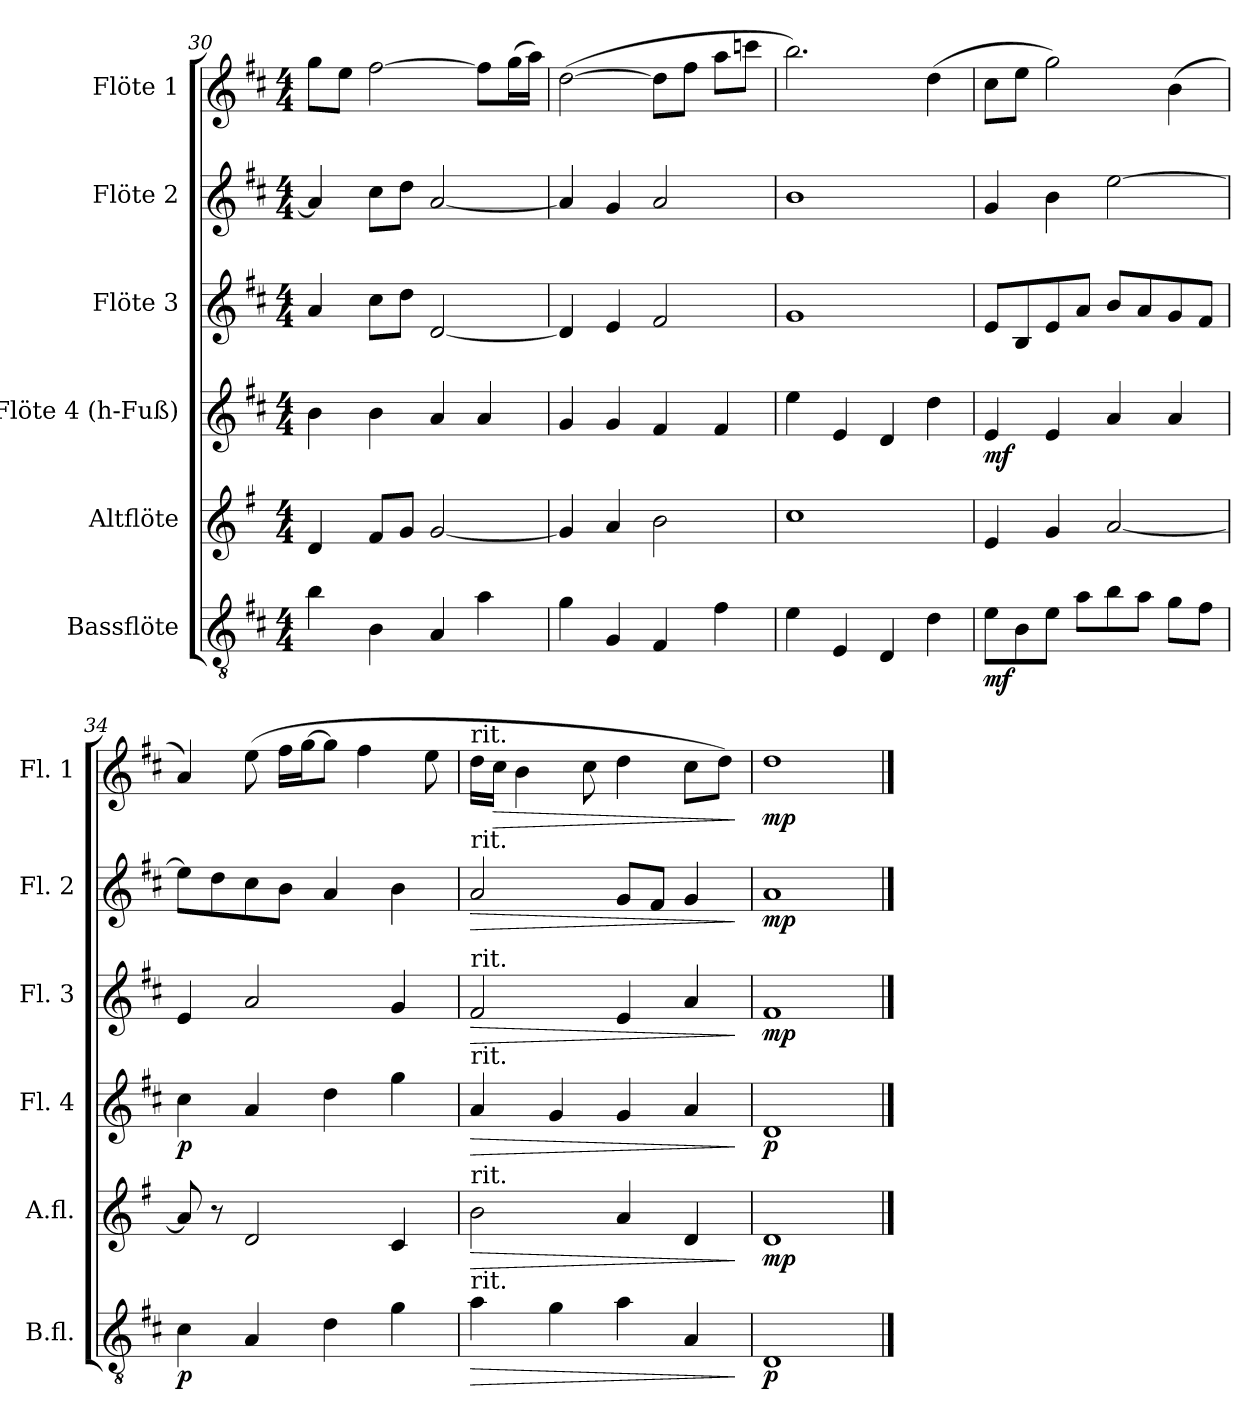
**kern	**dynam	**kern	**dynam	**kern	**dynam	**kern	**dynam	**kern	**dynam	**kern	**dynam
*part6	*part6	*part5	*part5	*part4	*part4	*part3	*part3	*part2	*part2	*part1	*part1
*staff6	*staff6	*staff5	*staff5	*staff4	*staff4	*staff3	*staff3	*staff2	*staff2	*staff1	*staff1
*I"Bassflöte	*	*I"Altflöte	*	*I"Flöte 4 (h-Fuß)	*	*I"Flöte 3	*	*I"Flöte 2	*	*I"Flöte 1	*
*I'B.fl.	*	*I'A.fl.	*	*I'Fl. 4	*	*I'Fl. 3	*	*I'Fl. 2	*	*I'Fl. 1	*
*clefGv2	*	*clefG2	*	*clefG2	*	*clefG2	*	*clefG2	*	*clefG2	*
*	*	*ITrd3c5	*	*	*	*	*	*	*	*	*
*k[f#c#]	*	*k[f#c#]	*	*k[f#c#]	*	*k[f#c#]	*	*k[f#c#]	*	*k[f#c#]	*
*M4/4	*	*M4/4	*	*M4/4	*	*M4/4	*	*M4/4	*	*M4/4	*
=30	=30	=30	=30	=30	=30	=30	=30	=30	=30	=30	=30
4b\	.	4A/	.	4b\	.	4a/	.	4a/]	.	8gg\L	.
.	.	.	.	.	.	.	.	.	.	8ee\J	.
4B\	.	8c#/L	.	4b\	.	8cc#\L	.	8cc#\L	.	[2ff#\	.
.	.	8d/J	.	.	.	8dd\J	.	8dd\J	.	.	.
4A/	.	[2d/	.	4a/	.	[2d/	.	[2a/	.	.	.
4a\	.	.	.	4a/	.	.	.	.	.	8ff#\L]	.
.	.	.	.	.	.	.	.	.	.	(16gg\L	.
.	.	.	.	.	.	.	.	.	.	16aa\JJ)	.
=31	=31	=31	=31	=31	=31	=31	=31	=31	=31	=31	=31
4g\	.	4d/]	.	4g/	.	4d/]	.	4a/]	.	([2dd\	.
4G/	.	4e/	.	4g/	.	4e/	.	4g/	.	.	.
4F#/	.	2f#\	.	4f#/	.	2f#/	.	2a/	.	8dd\L]	.
.	.	.	.	.	.	.	.	.	.	8ff#\J	.
4f#\	.	.	.	4f#/	.	.	.	.	.	8aa\L	.
.	.	.	.	.	.	.	.	.	.	8cccn\J	.
=32	=32	=32	=32	=32	=32	=32	=32	=32	=32	=32	=32
4e\	.	1g	.	4ee\	.	1g	.	1b	.	2.bb\)	.
4E/	.	.	.	4e/	.	.	.	.	.	.	.
4D/	.	.	.	4d/	.	.	.	.	.	.	.
4d\	.	.	.	4dd\	.	.	.	.	.	(4dd\	.
=33	=33	=33	=33	=33	=33	=33	=33	=33	=33	=33	=33
!	!LO:DY:b	!	!	!	!LO:DY:b	!	!	!	!	!	!
8e\L	mf	4B/	.	4e/	mf	8e/L	.	4g/	.	8cc#\L	.
8B\	.	.	.	.	.	8B/	.	.	.	8ee\J	.
8e\J	.	4d/	.	4e/	.	8e/	.	4b\	.	2gg\)	.
8a\L	.	.	.	.	.	8a/J	.	.	.	.	.
8b\	.	[2e/	.	4a/	.	8b/L	.	[2ee\	.	.	.
8a\J	.	.	.	.	.	8a/	.	.	.	.	.
8g\L	.	.	.	4a/	.	8g/	.	.	.	(4b\	.
8f#\J	.	.	.	.	.	8f#/J	.	.	.	.	.
!!LO:LB:g=z
=34	=34	=34	=34	=34	=34	=34	=34	=34	=34	=34	=34
!	!LO:DY:b	!	!	!	!LO:DY:b	!	!	!	!	!	!
4c#\	p	8e/]	.	4cc#\	p	4e/	.	8ee\L]	.	4a/)	.
.	.	8r	.	.	.	.	.	8dd\	.	.	.
4A/	.	2A/	.	4a/	.	2a/	.	8cc#\	.	(8ee\	.
.	.	.	.	.	.	.	.	8b\J	.	16ff#\LL	.
.	.	.	.	.	.	.	.	.	.	[16gg\J	.
4d\	.	.	.	4dd\	.	.	.	4a/	.	8gg\J]	.
.	.	.	.	.	.	.	.	.	.	4ff#\	.
4g\	.	4G/	.	4gg\	.	4g/	.	4b\	.	.	.
.	.	.	.	.	.	.	.	.	.	8ee\	.
=35	=35	=35	=35	=35	=35	=35	=35	=35	=35	=35	=35
!	!	!	!	!	!	!	!	!	!	!LO:TX:a:t=rit.	!
!	!	!	!	!	!	!	!	!LO:TX:a:t=rit.	!	!	!
!	!	!	!	!	!	!LO:TX:a:t=rit.	!	!	!	!	!
!	!	!	!	!LO:TX:a:t=rit.	!	!	!	!	!	!	!
!	!	!LO:TX:a:t=rit.	!	!	!	!	!	!	!	!	!
!LO:TX:a:t=rit.	!	!	!	!	!	!	!	!	!	!	!
!	!LO:HP:b	!	!LO:HP:b	!	!LO:HP:b	!	!LO:HP:b	!	!LO:HP:b	!	!
4a\	>	2f#\	>	4a/	>	2f#/	>	2a/	>	16dd\LL	.
!	!	!	!	!	!	!	!	!	!	!	!LO:HP:b
.	.	.	.	.	.	.	.	.	.	16cc#\JJ	>
.	.	.	.	.	.	.	.	.	.	4b\	.
4g\	.	.	.	4g/	.	.	.	.	.	.	.
.	.	.	.	.	.	.	.	.	.	8cc#\	.
4a\	.	4e/	.	4g/	.	4e/	.	8g/L	.	4dd\	.
.	.	.	.	.	.	.	.	8f#/J	.	.	.
4A/	.	4A/	.	4a/	.	4a/	.	4g/	.	8cc#\L	.
.	.	.	.	.	.	.	.	.	.	8dd\J)	.
.	]	.	]	.	]	.	]	.	]	.	]
=36	=36	=36	=36	=36	=36	=36	=36	=36	=36	=36	=36
!	!LO:DY:b	!	!LO:DY:b	!	!LO:DY:b	!	!LO:DY:b	!	!LO:DY:b	!	!LO:DY:b
1D	p	1A	mp	1d	p	1f#	mp	1a	mp	1dd	mp
==	==	==	==	==	==	==	==	==	==	==	==
*-	*-	*-	*-	*-	*-	*-	*-	*-	*-	*-	*-
